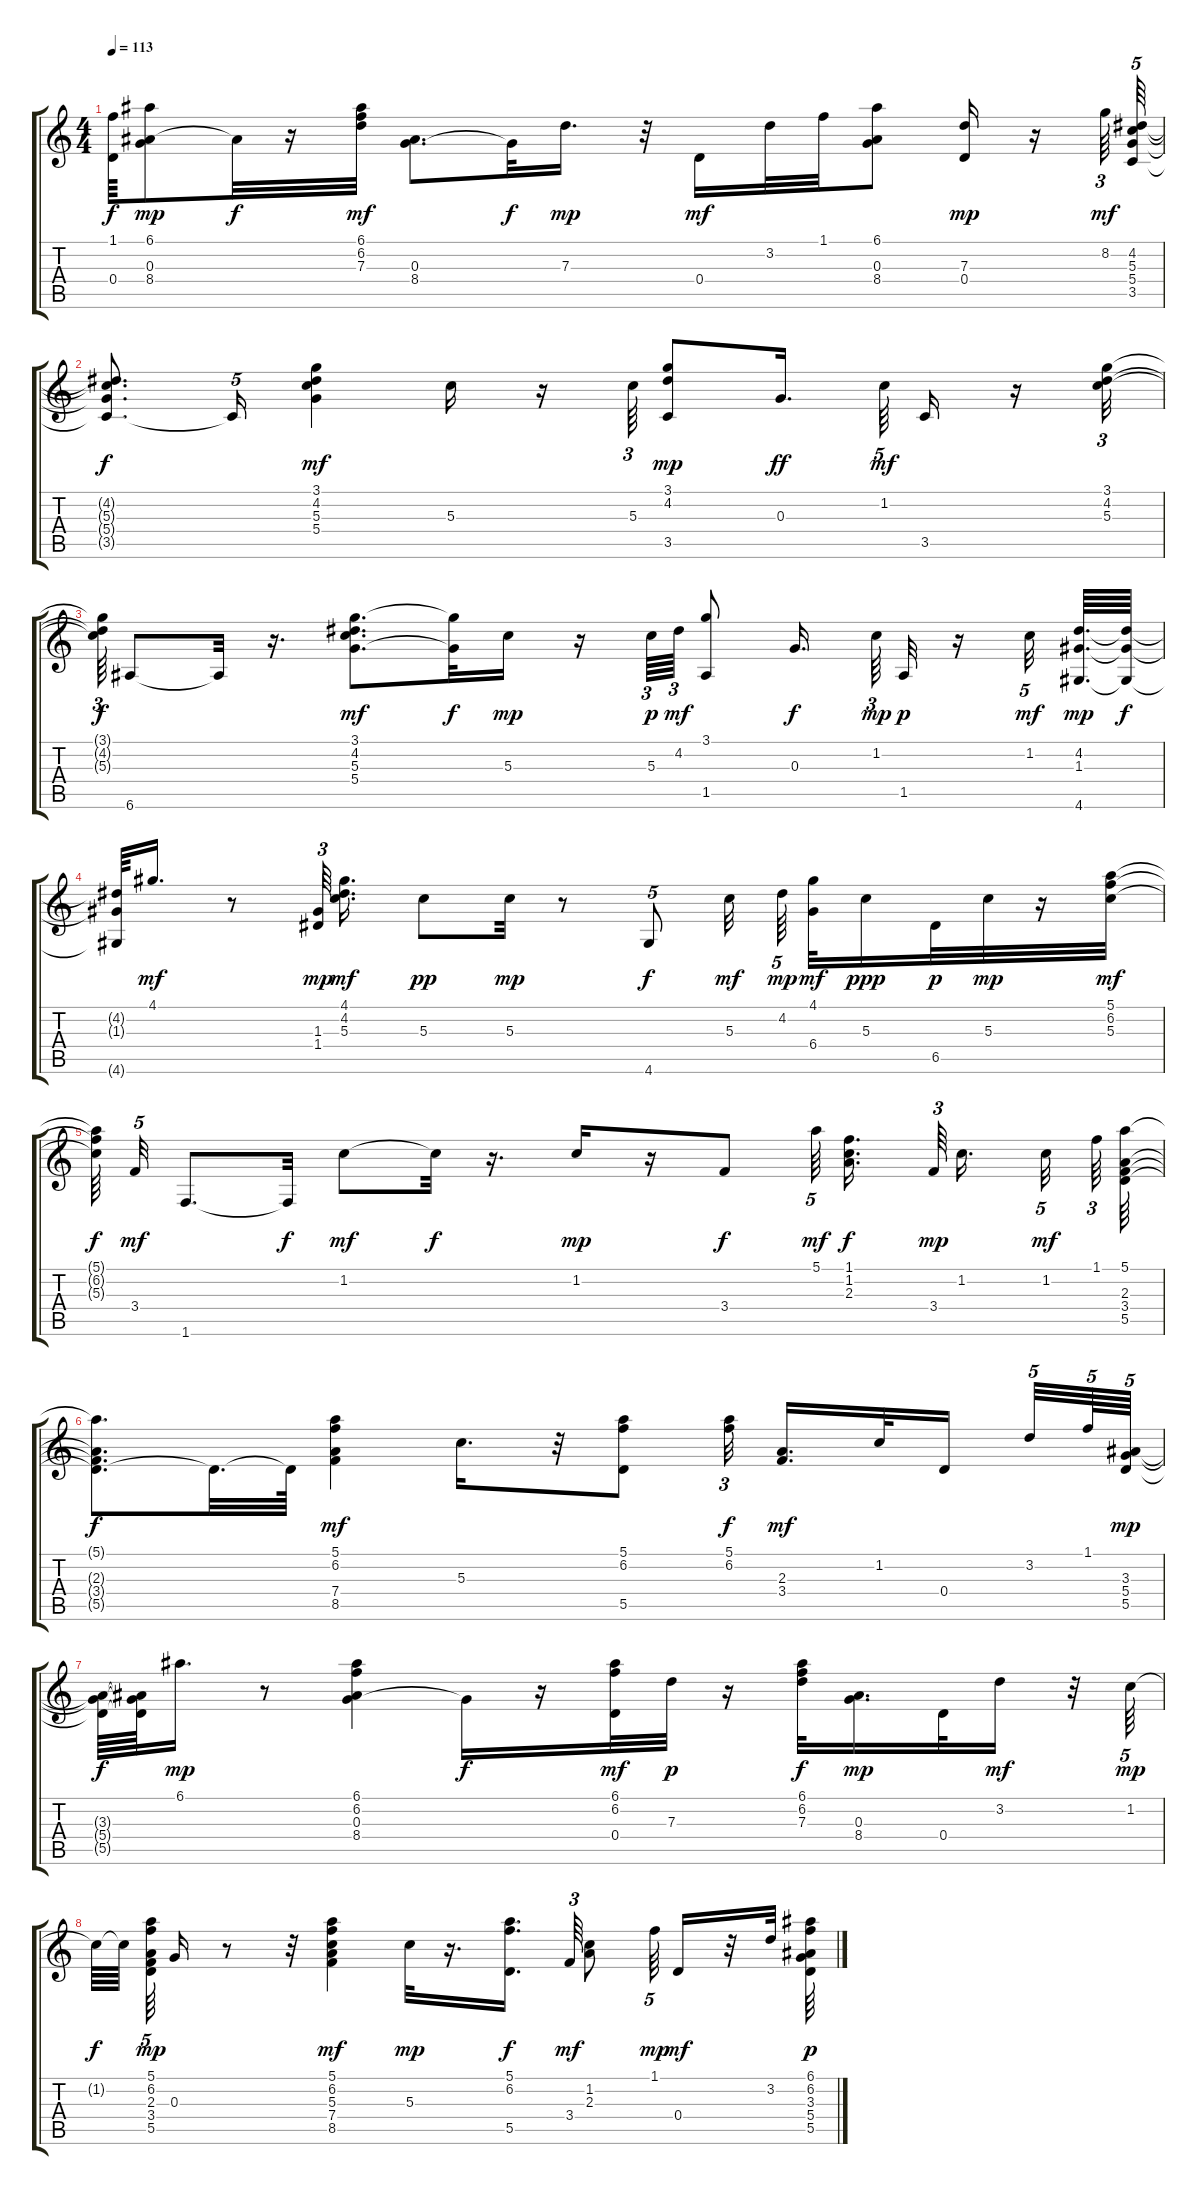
\track "" {instrument acousticguitarsteel}
\staff {score tabs}
\tuning (E4 B3 G3 D3 A2 E2) {hide}
\ts (4 4)
\tempo 113
\clef g2
\ks c
(1.1{t} 0.4{t}).64{dy f} (6.1 0.3 8.4).8{dy mp} 8.4{t}.32{dy f} r.16 (6.1 6.2 7.3).32{dy mf} (0.3 8.4).8{d} 0.3{t}.32{dy f} 7.3.16{d dy mp} r.32 0.4.16{dy mf} 3.2.32 1.1.32 (6.1 0.3 8.4).8 (7.3 0.4).16{dy mp} r.16 8.2.64{tu (3 2) dy mf} (4.2 5.3 5.4 3.5).64{tu (5 4)} |
(4.2{t} 5.3{t} 5.4{t} 3.5{t}).8{d dy f} 3.5{t}.16{tu (5 4)} (3.1 4.2 5.3 5.4).4{dy mf} 5.3.16 r.16 5.3.64{tu (3 2)} (3.1 4.2 3.5).8{dy mp} 0.3.16{d dy ff} 1.2.64{tu (5 4) dy mf} 3.5.16 r.16 (3.1 4.2 5.3).32{tu (3 2)} |
(3.1{t} 4.2{t} 5.3{t}).64{tu (3 2) dy f} 6.6.8 6.6{t}.32 r.16{d} (3.1 4.2 5.3 5.4).8{d dy mf} (3.1{t} 5.4{t}).32{dy f} 5.3.16{dy mp} r.16 5.3.64{tu (3 2) dy p} 4.2.64{tu (3 2) dy mf} (3.1 1.5).8 0.3.16{d dy f} 1.2.64{tu (3 2) dy mp} 1.5.32{dy p} r.16 1.2.32{tu (5 4) dy mf} (4.2 1.3 4.6).64{d dy mp} (4.2{t} 1.3{t} 4.6{t}).64{dy f} |
(4.2{t} 1.3{t} 4.6{t}).64 4.1.16{d dy mf} r.8 (1.3 1.4).64{tu (3 2) dy mp} (4.1 4.2 5.3).16{d dy mf} 5.3.8{dy pp} 5.3.32{dy mp} r.8 4.6.8{tu (5 4) dy f} 5.3.32{dy mf} 4.2.64{tu (5 4) dy mp} (4.1 6.4).32{dy mf} 5.3.16{dy ppp} 6.5.32{dy p} 5.3.32{dy mp} r.16 (5.1 6.2 5.3).32{dy mf} |
(5.1{t} 6.2{t} 5.3{t}).64{dy f} 3.4.32{tu (5 4) dy mf} 1.6.8{d} 1.6{t}.32{dy f} 1.2.8{dy mf} 1.2{t}.32{dy f} r.16{d} 1.2.16{dy mp} r.16 3.4.8{dy f} 5.1.64{tu (5 4) dy mf} (1.1 1.2 2.3).16{d dy f} 3.4.64{tu (3 2) dy mp} 1.2.16{d} 1.2.32{tu (5 4) dy mf} 1.1.64{tu (3 2)} (5.1 2.3 3.4 5.5).64 |
(5.1{t} 2.3{t} 3.4{t} 5.5{t}).8{d dy f} 5.5{t}.32{d} 5.5{t}.64 (5.1 6.2 7.4 8.5).4{dy mf} 5.3.16{d} r.32 (5.1 6.2 5.5).8 (5.1 6.2).32{tu (3 2) dy f} (2.3 3.4).16{d dy mf} 1.2.32 0.4.16 3.2.32{tu (5 4)} 1.1.64{tu (5 4)} (3.3 5.4 5.5).64{tu (5 4) dy mp} |
(3.3{t} 5.4{t} 5.5{t}).64{dy f} (3.3{t} 5.4{t} 5.5{t}).64 6.1.16{d dy mp} r.8 (6.1 6.2 0.3 8.4).4 0.3{t}.16{dy f} r.16 (6.1 6.2 0.4).32{dy mf} 7.3.32{dy p} r.16 (6.1 6.2 7.3).32{dy f} (0.3 8.4).16{d dy mp} 0.4.32 3.2.16{dy mf} r.32 1.2.64{tu (5 4) dy mp} |
1.2{t}.64{dy f} 1.2{t}.64 (5.1 6.2 2.3 3.4 5.5).64{tu (5 4) dy mp} 0.3.16 r.8 r.32 (5.1 6.2 5.3 7.4 8.5).4{dy mf} 5.3.32{dy mp} r.16{d} (5.1 6.2 5.5).16{d dy f} 3.4.64{tu (3 2) dy mf} (1.2 2.3).8 1.1.64{tu (5 4) dy mp} 0.4.16{dy mf} r.32 3.2.32 (6.1 6.2 3.3 5.4 5.5).64{dy p}
